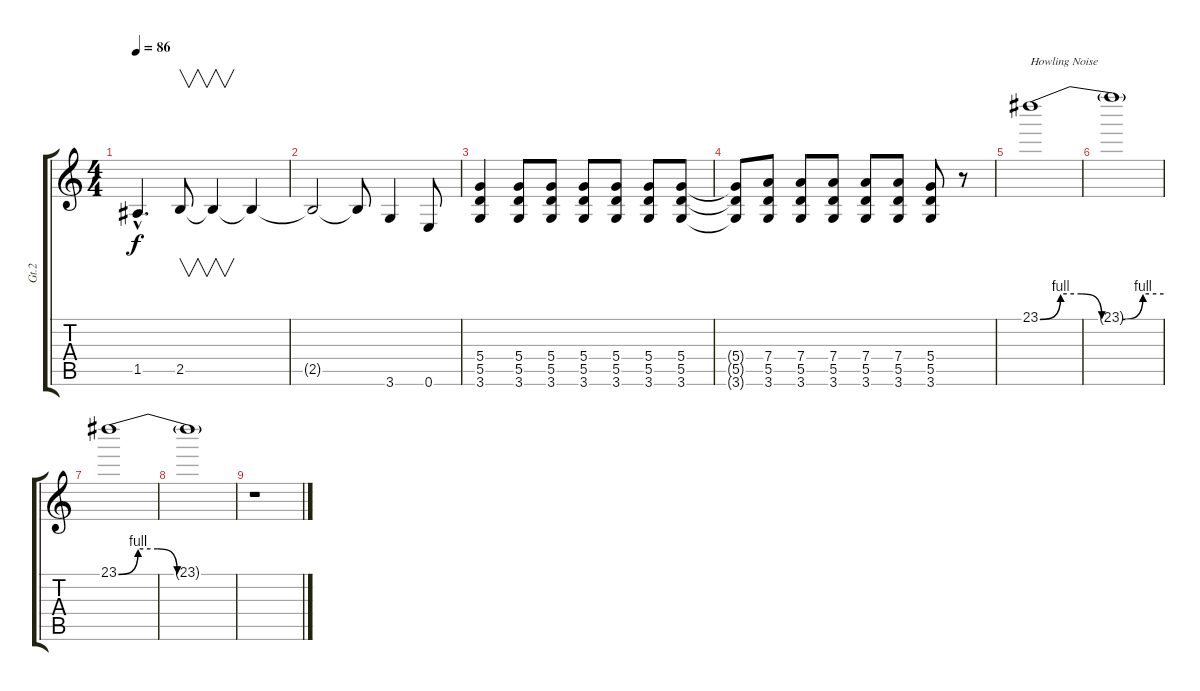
\track ("Gt.2" "Gt.2") {instrument distortionguitar}
\staff {score tabs}
\tuning (E4 B3 G3 D3 A2 E2) {hide}
\ts (4 4)
\tempo 86
\clef g2
\ks c
1.5{hac}.4{d dy f} 2.5.8{v} 2.5{t}.4{v} 2.5{t}.4 |
2.5{t}.2 2.5{t}.8 3.6.4 0.6.8 |
(5.4 5.5 3.6).4 (5.4 5.5 3.6).8 (5.4 5.5 3.6).8 (5.4 5.5 3.6).8 (5.4 5.5 3.6).8 (5.4 5.5 3.6).8 (5.4 5.5 3.6).8 |
(5.4{t} 5.5{t} 3.6{t}).8 (7.4 5.5 3.6).8 (7.4 5.5 3.6).8 (7.4 5.5 3.6).8 (7.4 5.5 3.6).8 (7.4 5.5 3.6).8 (5.4 5.5 3.6).8 r.8 |
23.1{be (custom 0 0 10 4 20 4 30 0 40 0 50 4 60 4)}.1{txt "Howling Noise"} |
23.1{t}.1 |
23.1{be (custom 0 0 10 4 20 4 30 0 40 0 50 0 60 0)}.1 |
23.1{t}.1 |
r.1
